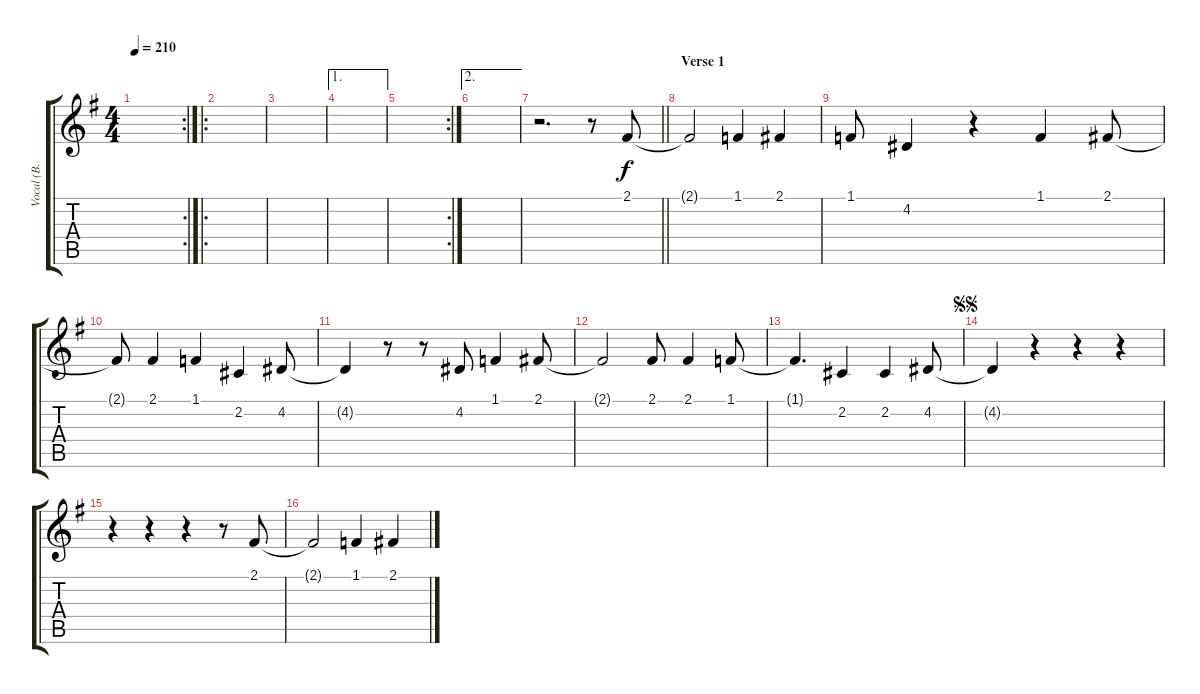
\track ("Vocal (В. Кипелов)" "Vocal (В. ") {instrument altosax}
\staff {score tabs}
\tuning (E4 B3 G3 D3 A2 E2) {hide}
\rc 2
\ts (4 4)
\tempo 210
\clef g2
\ks g
|
\ro
|
|
\ae 1
|
\rc 2
|
\ae 2
|
\barLineRight lightlight
r.2{d} r.8 2.1.8 |
\section ("" "Verse 1")
2.1{t}.2 1.1.4 2.1.4 |
1.1.8 4.2.4 r.4 1.1.4 2.1.8 |
2.1{t}.8 2.1.4 1.1.4 2.2.4 4.2.8 |
4.2{t}.4 r.8 r.8 4.2.8 1.1.4 2.1.8 |
2.1{t}.2 2.1.8 2.1.4 1.1.8 |
1.1{t}.4{d} 2.2.4 2.2.4 4.2.8 |
\jump segnosegno
4.2{t}.4 r.4 r.4 r.4 |
r.4 r.4 r.4 r.8 2.1.8 |
2.1{t}.2 1.1.4 2.1.4
